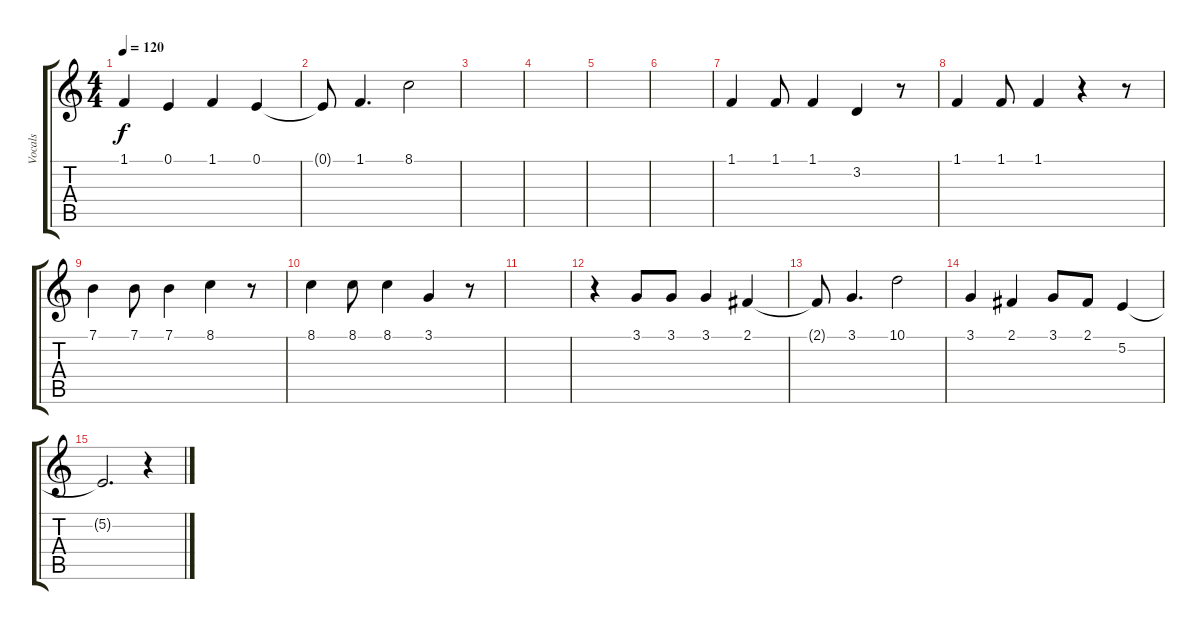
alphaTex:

\track ("Vocals" "Vocals") {instrument violin}
\staff {score tabs}
\tuning (E4 B3 G3 D3 A2 D2) {hide}
\ts (4 4)
\tempo 120
\clef g2
\ks c
1.1{t}.4{dy f} 0.1.4 1.1.4 0.1.4 |
0.1{t}.8 1.1.4{d} 8.1.2 |
|
|
|
|
1.1.4 1.1.8 1.1.4 3.2.4 r.8 |
1.1.4 1.1.8 1.1.4 r.4 r.8 |
7.1.4 7.1.8 7.1.4 8.1.4 r.8 |
8.1.4 8.1.8 8.1.4 3.1.4 r.8 |
|
r.4 3.1.8 3.1.8 3.1.4 2.1.4 |
2.1{t}.8 3.1.4{d} 10.1.2 |
3.1.4 2.1.4 3.1.8 2.1.8 5.2.4 |
5.2{t}.2{d} r.4
